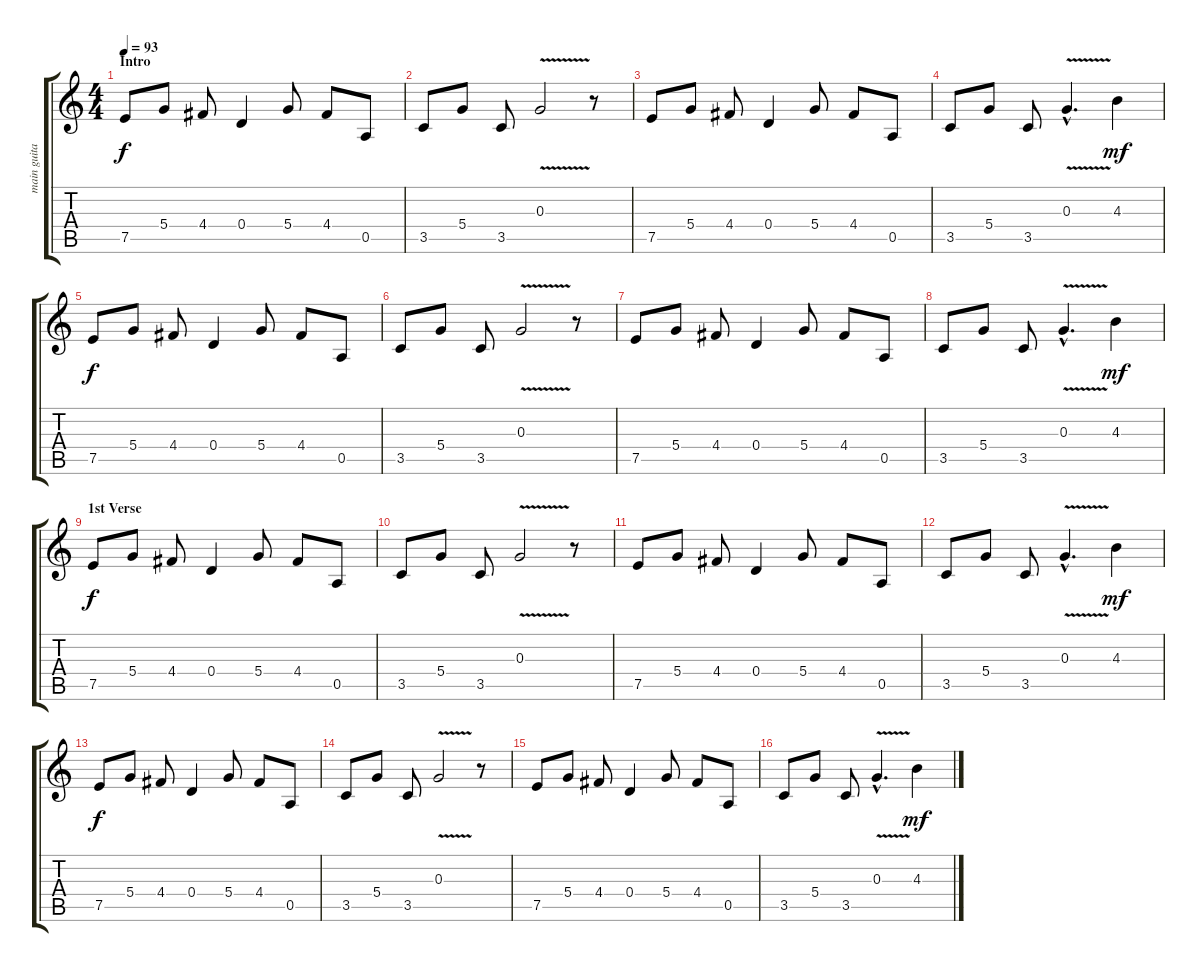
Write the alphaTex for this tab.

\track ("main guitar" "main guita") {instrument distortionguitar}
\staff {score tabs}
\tuning (E4 B3 G3 D3 A2 E2) {hide}
\ts (4 4)
\section ("" "Intro")
\tempo 93
\clef g2
\ks c
7.5.8{dy f instrument distortionguitar} 5.4.8 4.4.8 0.4.4 5.4.8 4.4.8 0.5.8 |
3.5.8 5.4.8 3.5.8 0.3{v}.2 r.8 |
7.5.8 5.4.8 4.4.8 0.4.4 5.4.8 4.4.8 0.5.8 |
3.5.8 5.4.8 3.5.8 0.3{v hac}.4{d} 4.3.4{dy mf} |
7.5.8{dy f} 5.4.8 4.4.8 0.4.4 5.4.8 4.4.8 0.5.8 |
3.5.8 5.4.8 3.5.8 0.3{v}.2 r.8 |
7.5.8 5.4.8 4.4.8 0.4.4 5.4.8 4.4.8 0.5.8 |
3.5.8 5.4.8 3.5.8 0.3{v hac}.4{d} 4.3.4{dy mf} |
\section ("" "1st Verse")
7.5.8{dy f} 5.4.8 4.4.8 0.4.4 5.4.8 4.4.8 0.5.8 |
3.5.8 5.4.8 3.5.8 0.3{v}.2 r.8 |
7.5.8 5.4.8 4.4.8 0.4.4 5.4.8 4.4.8 0.5.8 |
3.5.8 5.4.8 3.5.8 0.3{v hac}.4{d} 4.3.4{dy mf} |
7.5.8{dy f} 5.4.8 4.4.8 0.4.4 5.4.8 4.4.8 0.5.8 |
3.5.8 5.4.8 3.5.8 0.3{v}.2 r.8 |
7.5.8 5.4.8 4.4.8 0.4.4 5.4.8 4.4.8 0.5.8 |
3.5.8 5.4.8 3.5.8 0.3{v hac}.4{d} 4.3.4{dy mf}
